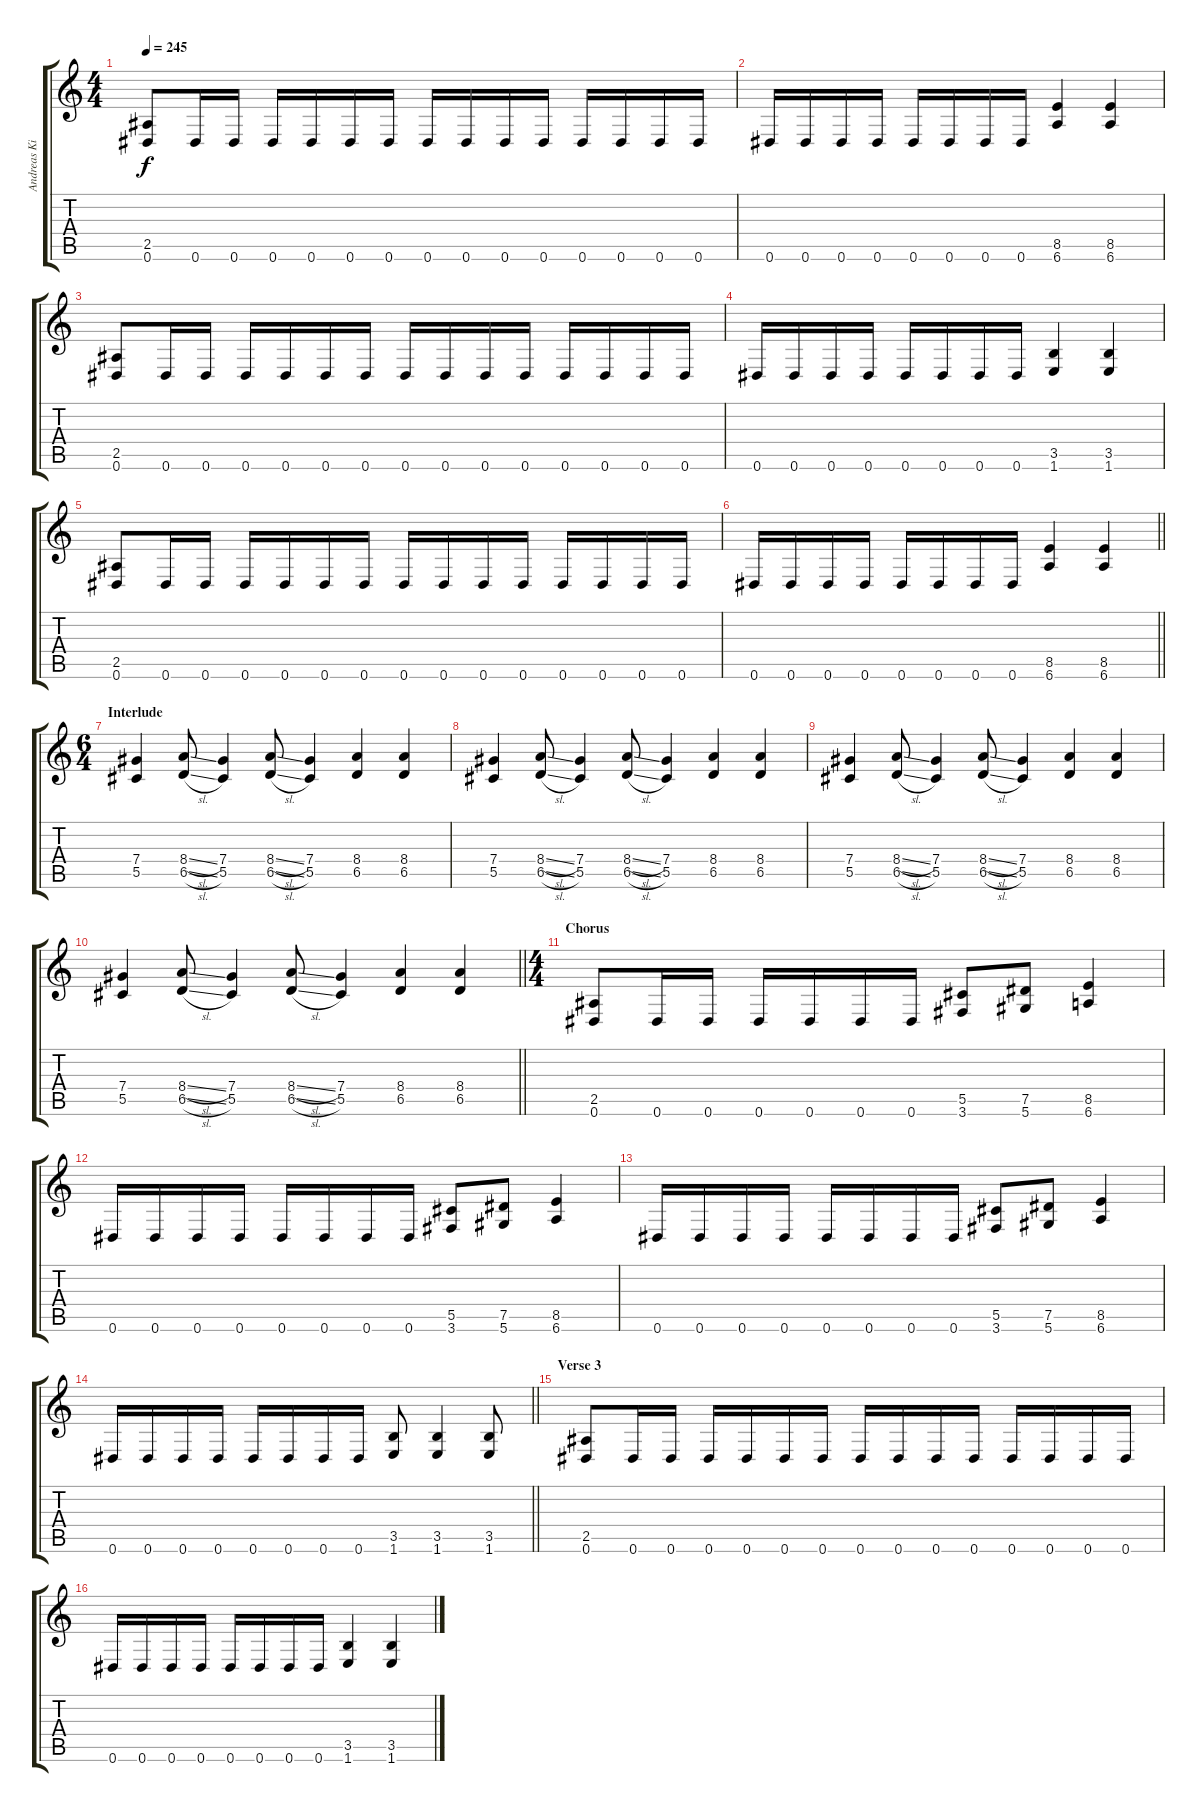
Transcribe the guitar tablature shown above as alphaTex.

\track ("Andreas Kisser" "Andreas Ki") {instrument distortionguitar}
\staff {score tabs}
\tuning (Eb4 Bb3 Gb3 Db3 Ab2 Eb2) {hide}
\ts (4 4)
\tempo 245
\clef g2
\ks c
(2.5 0.6).8{dy f} 0.6.16 0.6.16 0.6.16 0.6.16 0.6.16 0.6.16 0.6.16 0.6.16 0.6.16 0.6.16 0.6.16 0.6.16 0.6.16 0.6.16 |
0.6.16 0.6.16 0.6.16 0.6.16 0.6.16 0.6.16 0.6.16 0.6.16 (8.5 6.6).4 (8.5 6.6).4 |
(2.5 0.6).8 0.6.16 0.6.16 0.6.16 0.6.16 0.6.16 0.6.16 0.6.16 0.6.16 0.6.16 0.6.16 0.6.16 0.6.16 0.6.16 0.6.16 |
0.6.16 0.6.16 0.6.16 0.6.16 0.6.16 0.6.16 0.6.16 0.6.16 (3.5 1.6).4 (3.5 1.6).4 |
(2.5 0.6).8 0.6.16 0.6.16 0.6.16 0.6.16 0.6.16 0.6.16 0.6.16 0.6.16 0.6.16 0.6.16 0.6.16 0.6.16 0.6.16 0.6.16 |
\barLineRight lightlight
0.6.16 0.6.16 0.6.16 0.6.16 0.6.16 0.6.16 0.6.16 0.6.16 (8.5 6.6).4 (8.5 6.6).4 |
\ts (6 4)
\section ("" "Interlude")
(7.4 5.5).4 (8.4{sl} 6.5{sl}).8 (7.4 5.5).4 (8.4{sl} 6.5{sl}).8 (7.4 5.5).4 (8.4 6.5).4 (8.4 6.5).4 |
(7.4 5.5).4 (8.4{sl} 6.5{sl}).8 (7.4 5.5).4 (8.4{sl} 6.5{sl}).8 (7.4 5.5).4 (8.4 6.5).4 (8.4 6.5).4 |
(7.4 5.5).4 (8.4{sl} 6.5{sl}).8 (7.4 5.5).4 (8.4{sl} 6.5{sl}).8 (7.4 5.5).4 (8.4 6.5).4 (8.4 6.5).4 |
\barLineRight lightlight
(7.4 5.5).4 (8.4{sl} 6.5{sl}).8 (7.4 5.5).4 (8.4{sl} 6.5{sl}).8 (7.4 5.5).4 (8.4 6.5).4 (8.4 6.5).4 |
\ts (4 4)
\section ("" "Chorus")
(2.5 0.6).8 0.6.16 0.6.16 0.6.16 0.6.16 0.6.16 0.6.16 (5.5 3.6).8 (7.5 5.6).8 (8.5 6.6).4 |
0.6.16 0.6.16 0.6.16 0.6.16 0.6.16 0.6.16 0.6.16 0.6.16 (5.5 3.6).8 (7.5 5.6).8 (8.5 6.6).4 |
0.6.16 0.6.16 0.6.16 0.6.16 0.6.16 0.6.16 0.6.16 0.6.16 (5.5 3.6).8 (7.5 5.6).8 (8.5 6.6).4 |
\barLineRight lightlight
0.6.16 0.6.16 0.6.16 0.6.16 0.6.16 0.6.16 0.6.16 0.6.16 (3.5 1.6).8 (3.5 1.6).4 (3.5 1.6).8 |
\section ("" "Verse 3")
(2.5 0.6).8 0.6.16 0.6.16 0.6.16 0.6.16 0.6.16 0.6.16 0.6.16 0.6.16 0.6.16 0.6.16 0.6.16 0.6.16 0.6.16 0.6.16 |
0.6.16 0.6.16 0.6.16 0.6.16 0.6.16 0.6.16 0.6.16 0.6.16 (3.5 1.6).4 (3.5 1.6).4
